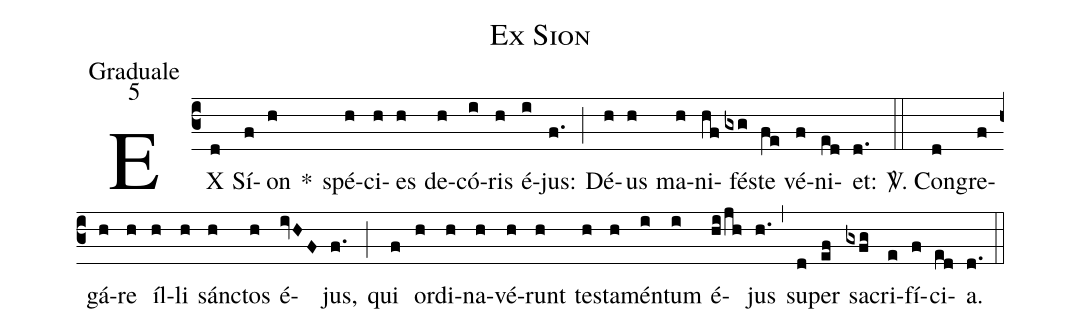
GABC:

name:Ex Sion;
office-part:Graduale;
mode:5;
%%
(c3) EX(d) Sí(f)on(h) *() spé(h)ci(h)es(h) de(h)có(i)ris(h) é(i)jus:(f.) (;) Dé(h)us(h) ma(h)ni(hf)fés(gxg)te(fe) vé(f)ni(ed)et:(d.) (::) <sp>V/</sp>. Con(d)gre(f)gá(h)re(h) íl(h)li(h) sánc(h)tos(h) é(ivHF)jus,(f.) (;) qui(f) or(h)di(h)na(h)vé(h)runt(h) tes(h)ta(h)mén(i)tum(i) é(hi/jh)jus(h.) (,) su(d)per(ef) sa(gxfg)cri(e)fí(f)ci(ed)a.(d.) (::)
